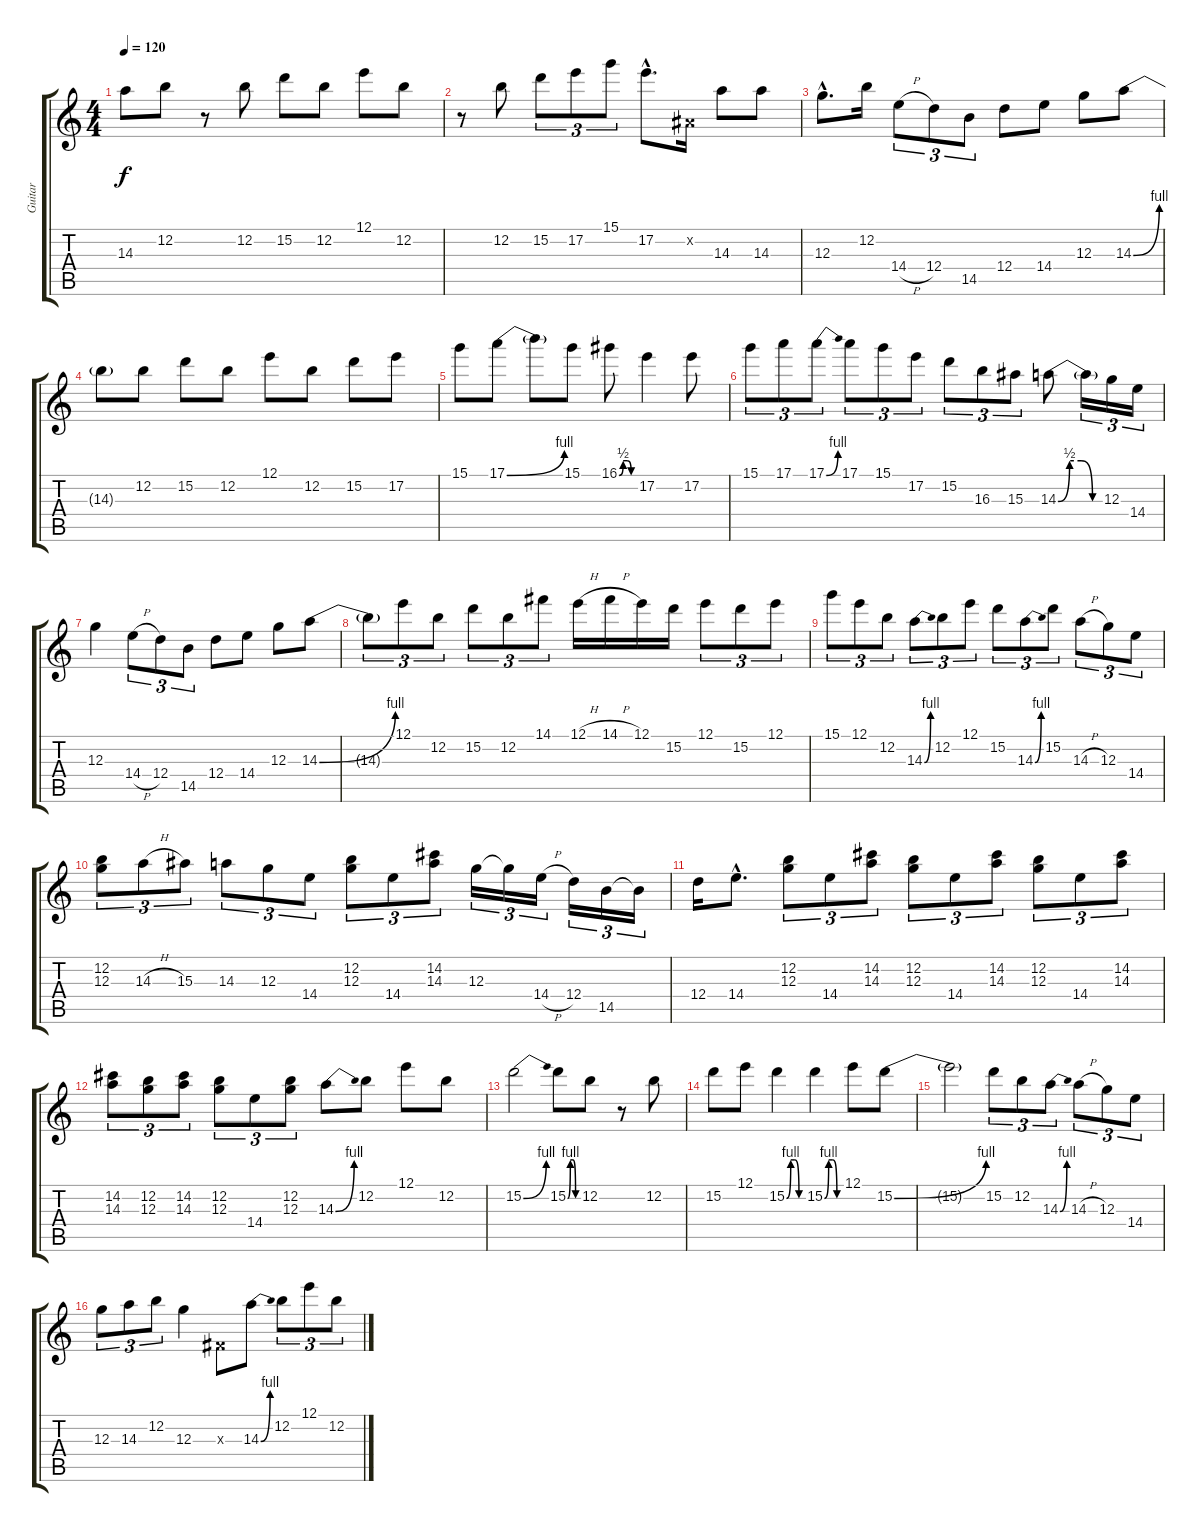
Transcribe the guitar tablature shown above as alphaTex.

\track ("Guitar" "Guitar") {instrument overdrivenguitar}
\staff {score tabs}
\tuning (E4 B3 G3 D3 A2 E2) {hide}
\ts (4 4)
\tempo 120
\clef g2
\ks c
14.3{t}.8{dy f} 12.2.8 r.8 12.2.8 15.2.8 12.2.8 12.1.8 12.2.8 |
r.8 12.2.8 15.2.8{tu (3 2)} 17.2.8{tu (3 2)} 15.1.8{tu (3 2)} 17.2{hac}.8{d} -1.2{x}.16 14.3.8 14.3.8 |
12.3{hac}.8{d} 12.2.16 14.4{h}.8{tu (3 2)} 12.4.8{tu (3 2)} 14.5.8{tu (3 2)} 12.4.8 14.4.8 12.3.8 14.3{be (bend 0 0 60 4)}.8 |
14.3{t}.8 12.2.8 15.2.8 12.2.8 12.1.8 12.2.8 15.2.8 17.2.8 |
15.1.8 17.1{be (bend 0 0 60 4)}.8 17.1{t}.8 15.1.8 16.1{be (custom 0 0 15 2 30 2 45 0 60 0)}.8 17.2.4 17.2.8 |
15.1.8{tu (3 2)} 17.1.8{tu (3 2)} 17.1{be (bend 0 0 60 4)}.8{tu (3 2)} 17.1.8{tu (3 2)} 15.1.8{tu (3 2)} 17.2.8{tu (3 2)} 15.2.8{tu (3 2)} 16.3.8{tu (3 2)} 15.3.8{tu (3 2)} 14.3{be (custom 0 0 15 2 30 2 45 0 60 0)}.8 14.3{t}.16{tu (3 2)} 12.3.16{tu (3 2)} 14.4.16{tu (3 2)} |
12.3.4 14.4{h}.8{tu (3 2)} 12.4.8{tu (3 2)} 14.5.8{tu (3 2)} 12.4.8 14.4.8 12.3.8 14.3{be (bend 0 0 60 4)}.8 |
14.3{t}.8{tu (3 2)} 12.1.8{tu (3 2)} 12.2.8{tu (3 2)} 15.2.8{tu (3 2)} 12.2.8{tu (3 2)} 14.1.8{tu (3 2)} 12.1{h}.16 14.1{h}.16 12.1.16 15.2.16 12.1.8{tu (3 2)} 15.2.8{tu (3 2)} 12.1.8{tu (3 2)} |
15.1.8{tu (3 2)} 12.1.8{tu (3 2)} 12.2.8{tu (3 2)} 14.3{be (bend 0 0 60 4)}.8{tu (3 2)} 12.2.8{tu (3 2)} 12.1.8{tu (3 2)} 15.2.8{tu (3 2)} 14.3{be (bend 0 0 60 4)}.8{tu (3 2)} 15.2.8{tu (3 2)} 14.3{h}.8{tu (3 2)} 12.3.8{tu (3 2)} 14.4.8{tu (3 2)} |
(12.2 12.3).8{tu (3 2)} 14.3{h}.8{tu (3 2)} 15.3.8{tu (3 2)} 14.3.8{tu (3 2)} 12.3.8{tu (3 2)} 14.4.8{tu (3 2)} (12.2 12.3).8{tu (3 2)} 14.4.8{tu (3 2)} (14.2 14.3).8{tu (3 2)} 12.3.16{tu (3 2)} 12.3{t}.16{tu (3 2)} 14.4{h}.16{tu (3 2)} 12.4.16{tu (3 2)} 14.5.16{tu (3 2)} 14.5{t}.16{tu (3 2)} |
12.4.16 14.4{hac}.8{d} (12.2 12.3).8{tu (3 2)} 14.4.8{tu (3 2)} (14.2 14.3).8{tu (3 2)} (12.2 12.3).8{tu (3 2)} 14.4.8{tu (3 2)} (14.2 14.3).8{tu (3 2)} (12.2 12.3).8{tu (3 2)} 14.4.8{tu (3 2)} (14.2 14.3).8{tu (3 2)} |
(14.2 14.3).8{tu (3 2)} (12.2 12.3).8{tu (3 2)} (14.2 14.3).8{tu (3 2)} (12.2 12.3).8{tu (3 2)} 14.4.8{tu (3 2)} (12.2 12.3).8{tu (3 2)} 14.3{be (bend 0 0 60 4)}.8 12.2.8 12.1.8 12.2.8 |
15.2{be (bend 0 0 60 4)}.2 15.2{be (custom 0 0 15 4 30 4 45 0 60 0)}.8 12.2.8 r.8 12.2.8 |
15.2.8 12.1.8 15.2{be (custom 0 0 15 4 30 4 45 0 60 0)}.4 15.2{be (custom 0 0 15 4 30 4 45 0 60 0)}.4 12.1.8 15.2{be (bend 0 0 60 4)}.8 |
15.2{t}.2 15.2.8{tu (3 2)} 12.2.8{tu (3 2)} 14.3{be (bend 0 0 60 4)}.8{tu (3 2)} 14.3{h}.8{tu (3 2)} 12.3.8{tu (3 2)} 14.4.8{tu (3 2)} |
12.3.8{tu (3 2)} 14.3.8{tu (3 2)} 12.2.8{tu (3 2)} 12.3.4 -1.3{x}.8 14.3{be (bend 0 0 60 4)}.8 12.2.8{tu (3 2)} 12.1.8{tu (3 2)} 12.2.8{tu (3 2)}
